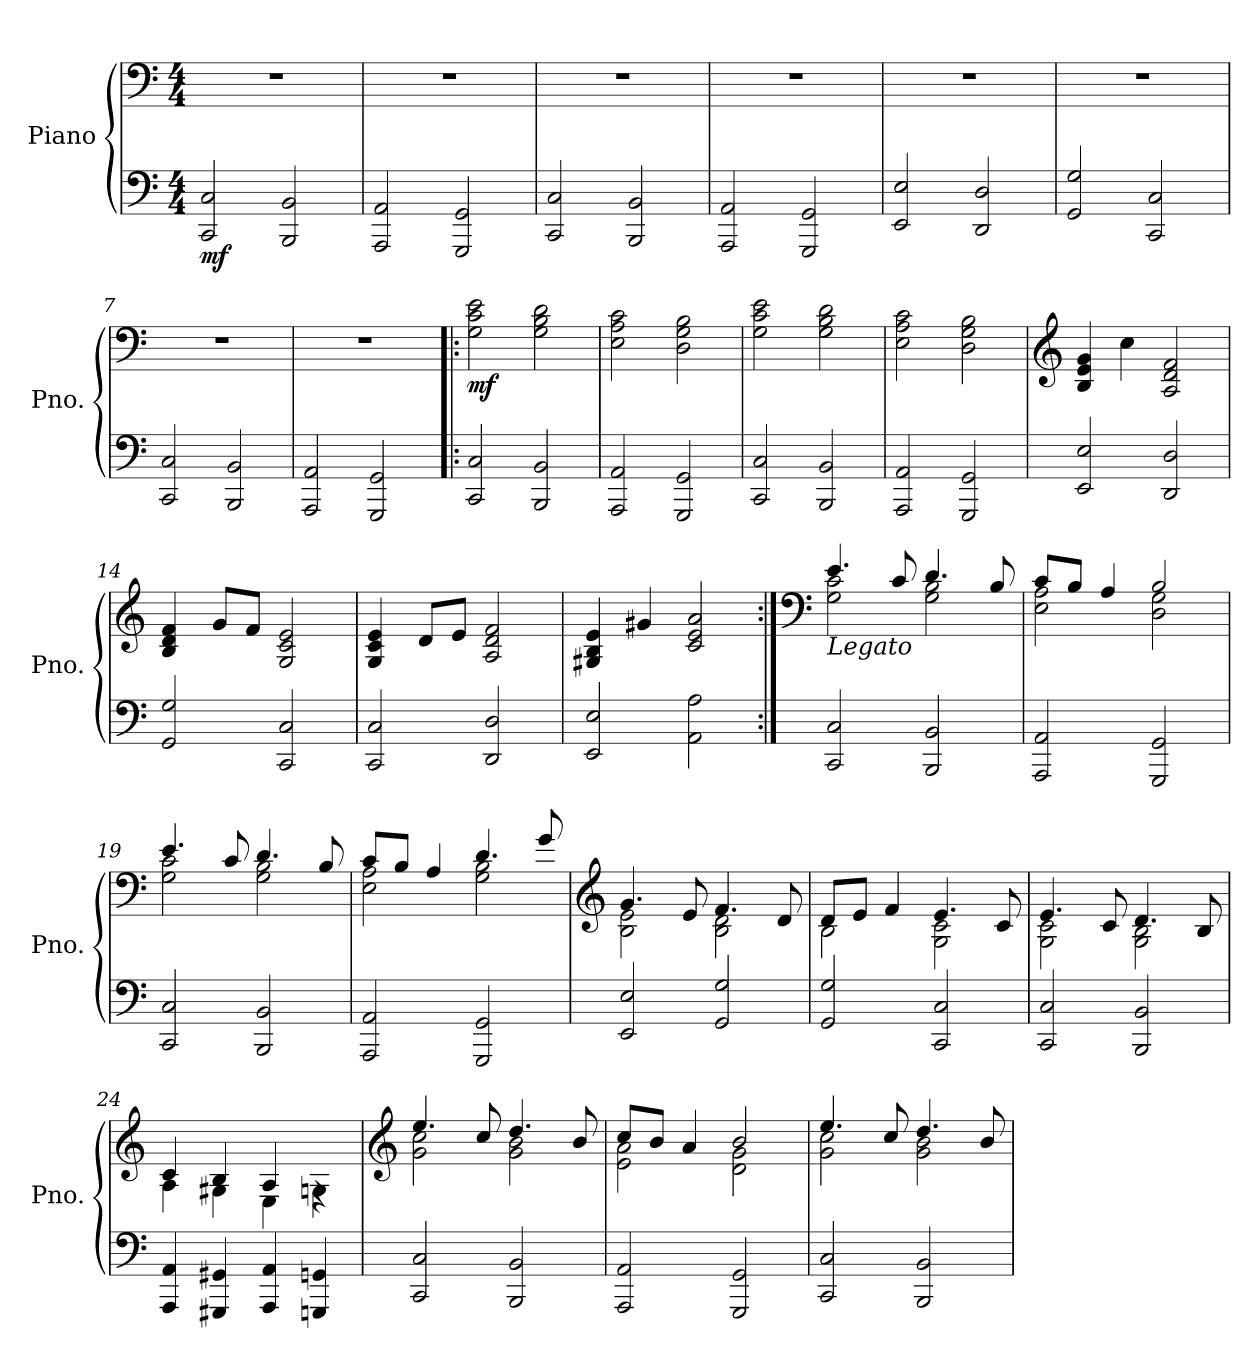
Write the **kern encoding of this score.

**kern	**kern	**dynam
*part1	*part1	*part1
*staff2	*staff1	*staff1/2
*I"Piano	*	*
*I'Pno.	*	*
*clefF4	*clefF4	*
*k[]	*k[]	*
*M4/4	*M4/4	*
*MM100	*MM100	*
=1	=1	=1
!	!	!LO:DY:b=2
2CC/ 2C/	1r	mf
2BBB/ 2BB/	.	.
=2	=2	=2
2AAA/ 2AA/	1r	.
2GGG/ 2GG/	.	.
=3	=3	=3
2CC/ 2C/	1r	.
2BBB/ 2BB/	.	.
=4	=4	=4
2AAA/ 2AA/	1r	.
2GGG/ 2GG/	.	.
=5	=5	=5
2EE/ 2E/	1r	.
2DD/ 2D/	.	.
=6	=6	=6
2GG/ 2G/	1r	.
2CC/ 2C/	.	.
=7	=7	=7
2CC/ 2C/	1r	.
2BBB/ 2BB/	.	.
=8	=8	=8
2AAA/ 2AA/	1r	.
2GGG/ 2GG/	.	.
=9!|:	=9!|:	=9!|:
!	!	!LO:DY:b
2CC/ 2C/	2G\ 2c\ 2e\	mf
2BBB/ 2BB/	2G\ 2B\ 2d\	.
=10	=10	=10
2AAA/ 2AA/	2E\ 2A\ 2c\	.
2GGG/ 2GG/	2D\ 2G\ 2B\	.
=11	=11	=11
2CC/ 2C/	2G\ 2c\ 2e\	.
2BBB/ 2BB/	2G\ 2B\ 2d\	.
=12	=12	=12
2AAA/ 2AA/	2E\ 2A\ 2c\	.
2GGG/ 2GG/	2D\ 2G\ 2B\	.
!!LO:LB:g=z
=13	=13	=13
*	*clefG2	*
2EE/ 2E/	4B/ 4e/ 4g/	.
.	4cc\	.
2DD/ 2D/	2A/ 2d/ 2f/	.
=14	=14	=14
2GG/ 2G/	4B/ 4d/ 4f/	.
.	8g/L	.
.	8f/J	.
2CC/ 2C/	2G/ 2c/ 2e/	.
=15	=15	=15
2CC/ 2C/	4G/ 4c/ 4e/	.
.	8d/L	.
.	8e/J	.
2DD/ 2D/	2A/ 2d/ 2f/	.
=16	=16	=16
2EE/ 2E/	4G#X/ 4B/ 4e/	.
.	4g#X/	.
2AA\ 2A\	2c/ 2e/ 2a/	.
=17:|!	=17:|!	=17:|!
*	*clefF4	*
*	*^	*
!	!LO:TX:b:i:t=Legato	!	!
2CC/ 2C/	4.e/	2G\ 2c\	.
.	8c/	.	.
2BBB/ 2BB/	4.d/	2G\ 2B\	.
.	8B/	.	.
=18	=18	=18	=18
2AAA/ 2AA/	8c/L	2E\ 2A\	.
.	8B/J	.	.
.	4A/	.	.
2GGG/ 2GG/	2B/	2D\ 2G\	.
=19	=19	=19	=19
2CC/ 2C/	4.e/	2G\ 2c\	.
.	8c/	.	.
2BBB/ 2BB/	4.d/	2G\ 2B\	.
.	8B/	.	.
=20	=20	=20	=20
2AAA/ 2AA/	8c/L	2E\ 2A\	.
.	8B/J	.	.
.	4A/	.	.
2GGG/ 2GG/	4.d/	2G\ 2B\	.
.	8g/	.	.
!!LO:LB:g=z	!!
=21	=21	=21	=21
*	*clefG2	*	*
2EE/ 2E/	4.g/	2B\ 2e\	.
.	8e/	.	.
2GG/ 2G/	4.f/	2B\ 2d\	.
.	8d/	.	.
=22	=22	=22	=22
2GG/ 2G/	8d/L	2B\	.
.	8e/J	.	.
.	4f/	.	.
2CC/ 2C/	4.e/	2G\ 2c\	.
.	8c/	.	.
=23	=23	=23	=23
2CC/ 2C/	4.e/	2G\ 2c\	.
.	8c/	.	.
2BBB/ 2BB/	4.d/	2G\ 2B\	.
.	8B/	.	.
=24	=24	=24	=24
4AAA/ 4AA/	4c/	4A\	.
4GGG#X/ 4GG#X/	4B/	4G#X\	.
4AAA/ 4AA/	4A/	4E\	.
4GGGn/ 4GGn/	4rF	4Gn\	.
=25	=25	=25	=25
*	*clefG2	*	*
2CC/ 2C/	4.ee/	2g\ 2cc\	.
.	8cc/	.	.
2BBB/ 2BB/	4.dd/	2g\ 2b\	.
.	8b/	.	.
=26	=26	=26	=26
2AAA/ 2AA/	8cc/L	2e\ 2a\	.
.	8b/J	.	.
.	4a/	.	.
2GGG/ 2GG/	2b/	2d\ 2g\	.
!!LO:LB:g=z	!!
=27	=27	=27	=27
2CC/ 2C/	4.ee/	2g\ 2cc\	.
.	8cc/	.	.
2BBB/ 2BB/	4.dd/	2g\ 2b\	.
.	8b/	.	.
*	*v	*v	*
=	=	=
*-	*-	*-
